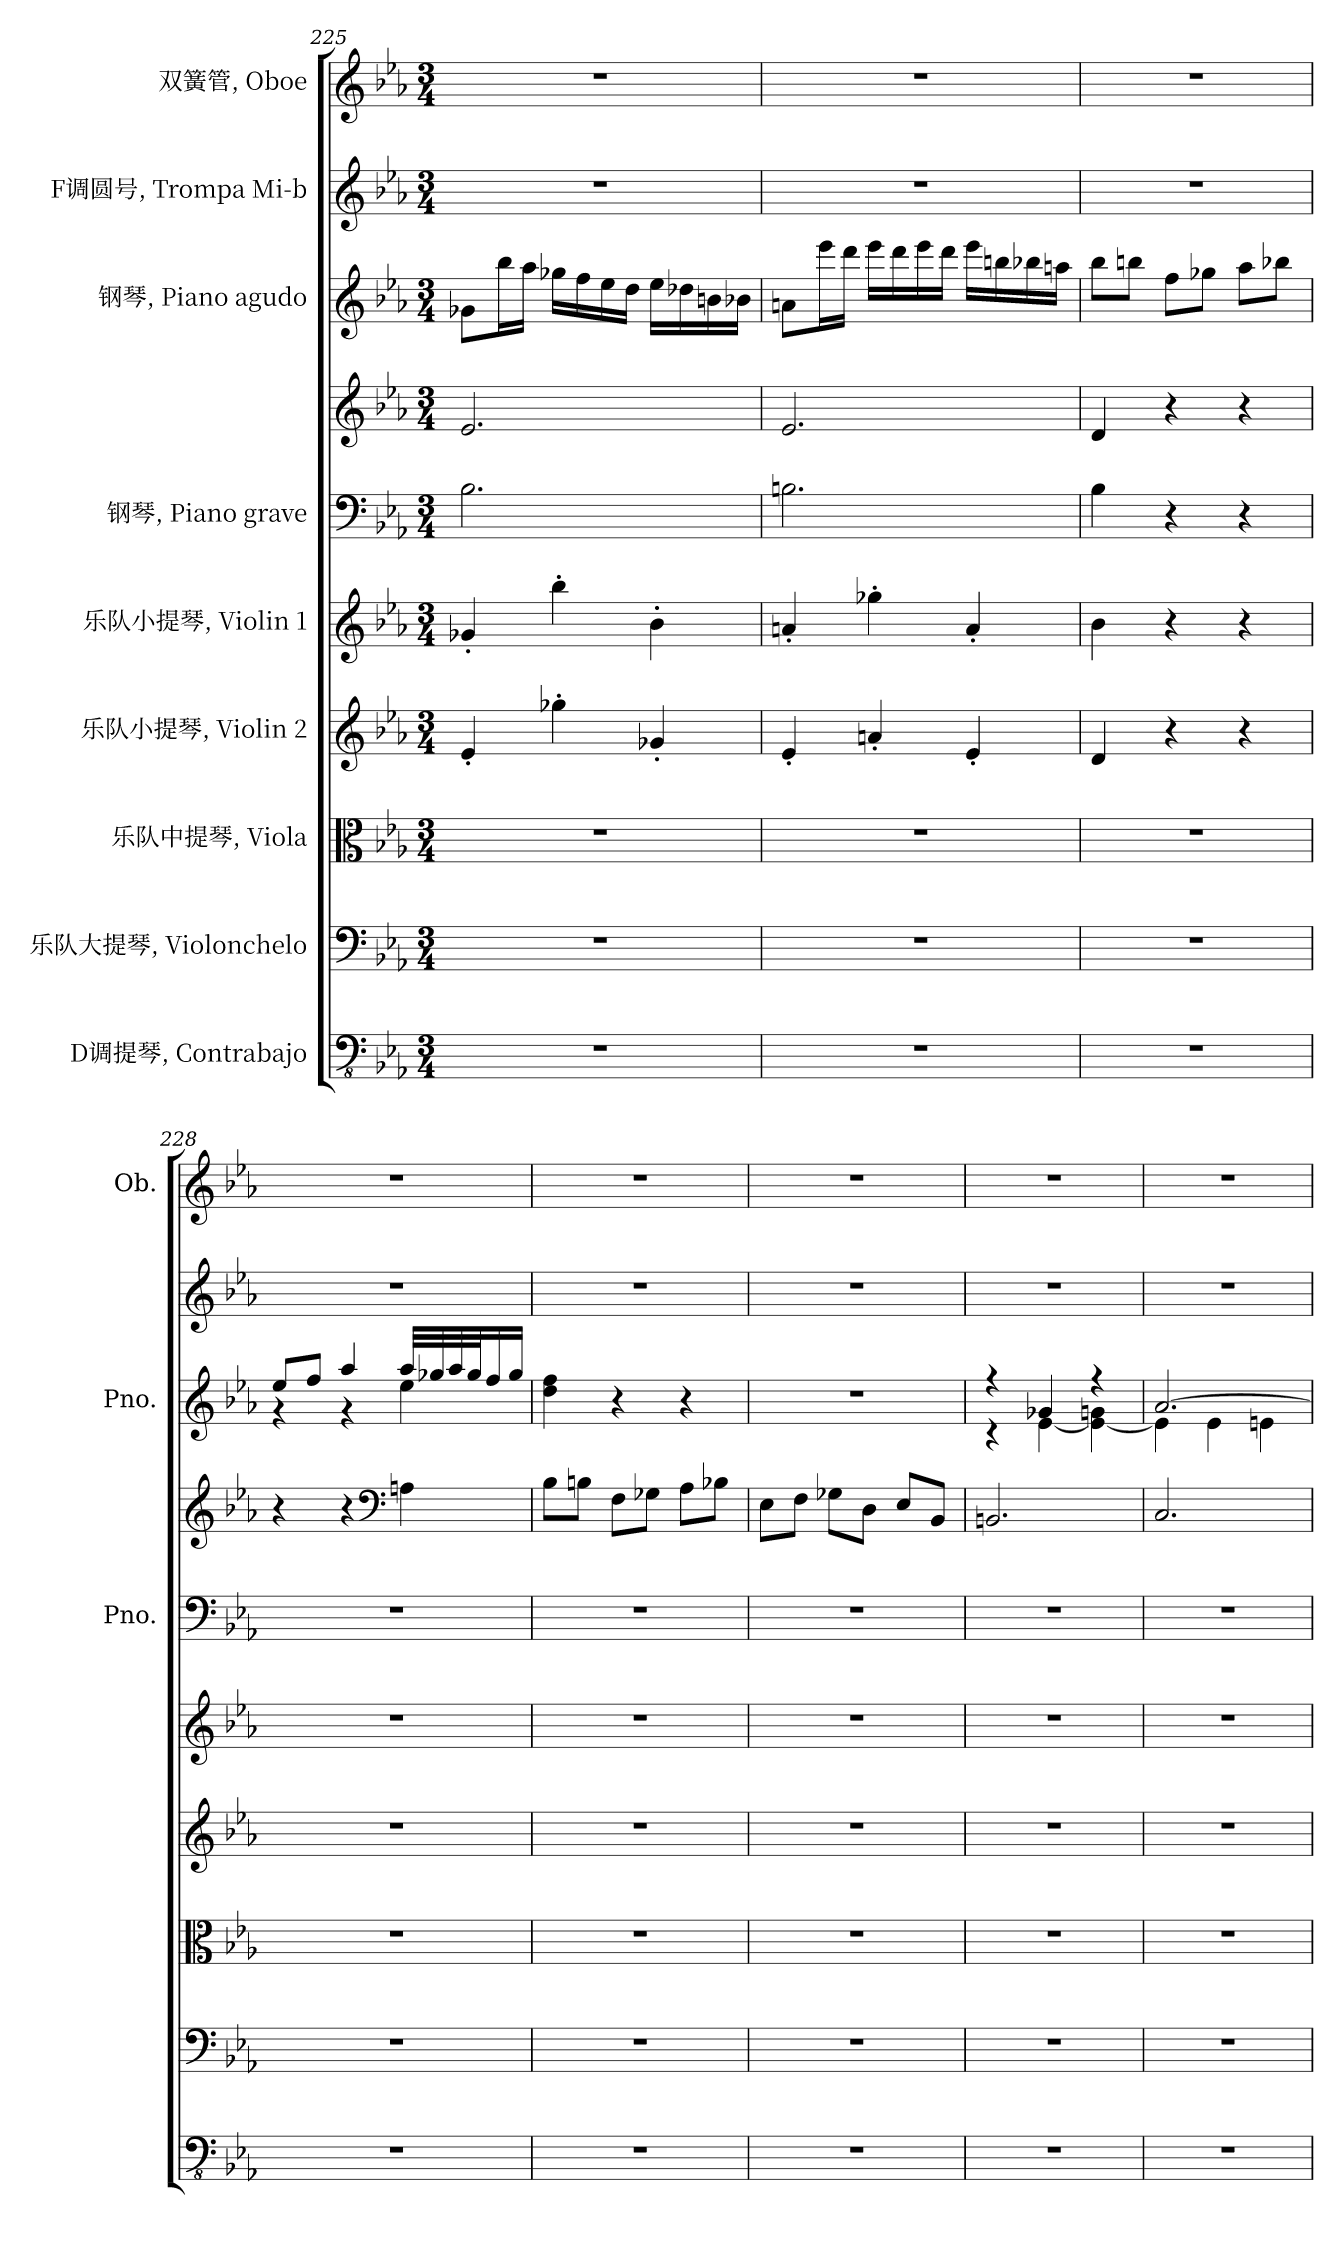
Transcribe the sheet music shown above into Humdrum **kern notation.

**kern	**kern	**kern	**kern	**kern	**kern	**kern	**kern	**kern	**kern
*part9	*part8	*part7	*part6	*part5	*part4	*part4	*part3	*part2	*part1
*staff10	*staff9	*staff8	*staff7	*staff6	*staff5	*staff4	*staff3	*staff2	*staff1
*I"D调提琴, Contrabajo	*I"乐队大提琴, Violonchelo	*I"乐队中提琴, Viola	*I"乐队小提琴, Violin 2	*I"乐队小提琴, Violin 1	*I"钢琴, Piano grave	*	*I"钢琴, Piano agudo	*I"F调圆号, Trompa Mi-b	*I"双簧管, Oboe
*	*	*	*	*	*I'Pno.	*	*I'Pno.	*	*I'Ob.
!!LO:PB:g=z
*clefFv4	*clefF4	*clefC3	*clefG2	*clefG2	*clefF4	*clefG2	*clefG2	*clefG2	*clefG2
*ITrd7c12	*	*	*	*	*	*	*	*ITrd4c7	*
*k[b-e-a-]	*k[b-e-a-]	*k[b-e-a-]	*k[b-e-a-]	*k[b-e-a-]	*k[b-e-a-]	*k[b-e-a-]	*k[b-e-a-]	*k[b-e-a-d-]	*k[b-e-a-]
*M3/4	*M3/4	*M3/4	*M3/4	*M3/4	*M3/4	*M3/4	*M3/4	*M3/4	*M3/4
=225	=225	=225	=225	=225	=225	=225	=225	=225	=225
2.r	2.r	2.r	4e-'/	4g-X'/	2.B-\	2.e-/	8g-X\L	2.r	2.r
.	.	.	.	.	.	.	16bb-\L	.	.
.	.	.	.	.	.	.	16aa-\JJ	.	.
.	.	.	4gg-X'\	4bb-'\	.	.	16gg-X\LL	.	.
.	.	.	.	.	.	.	16ff\	.	.
.	.	.	.	.	.	.	16ee-\	.	.
.	.	.	.	.	.	.	16dd\JJ	.	.
.	.	.	4g-X'/	4b-'\	.	.	16ee-\LL	.	.
.	.	.	.	.	.	.	16dd-X\	.	.
.	.	.	.	.	.	.	16bn\	.	.
.	.	.	.	.	.	.	16b-X\JJ	.	.
=226	=226	=226	=226	=226	=226	=226	=226	=226	=226
2.r	2.r	2.r	4e-'/	4an'/	2.Bn\	2.e-/	8an\L	2.r	2.r
.	.	.	.	.	.	.	16eee-\L	.	.
.	.	.	.	.	.	.	16ddd\JJ	.	.
.	.	.	4an'/	4gg-X'\	.	.	16eee-\LL	.	.
.	.	.	.	.	.	.	16ddd\	.	.
.	.	.	.	.	.	.	16eee-\	.	.
.	.	.	.	.	.	.	16ddd\JJ	.	.
.	.	.	4e-'/	4a'/	.	.	16eee-\LL	.	.
.	.	.	.	.	.	.	16bbn\	.	.
.	.	.	.	.	.	.	16bb-X\	.	.
.	.	.	.	.	.	.	16aan\JJ	.	.
=227	=227	=227	=227	=227	=227	=227	=227	=227	=227
*	*	*	*	*	*	*	*	*	*MM140
2.r	2.r	2.r	4d/	4b-\	4B-\	4d/	8bb-\L	2.r	2.r
.	.	.	.	.	.	.	8bbn\J	.	.
.	.	.	4r	4r	4r	4r	8ff\L	.	.
.	.	.	.	.	.	.	8gg-X\J	.	.
.	.	.	4r	4r	4r	4r	8aa-\L	.	.
.	.	.	.	.	.	.	8bb-X\J	.	.
!!LO:PB:g=z
=228	=228	=228	=228	=228	=228	=228	=228	=228	=228
*	*	*	*	*	*	*	*^	*	*
2.r	2.r	2.r	2.r	2.r	2.r	4r	8ee-/L	4r	2.r	2.r
.	.	.	.	.	.	.	8ff/J	.	.	.
.	.	.	.	.	.	4r	4aa-/	4r	.	.
*	*	*	*	*	*	*clefF4	*	*	*	*
.	.	.	.	.	.	4An\	32aa-/LLL	4ee-\	.	.
.	.	.	.	.	.	.	32gg-X/	.	.	.
.	.	.	.	.	.	.	32aa-/	.	.	.
.	.	.	.	.	.	.	32gg-/J	.	.	.
.	.	.	.	.	.	.	16ff/	.	.	.
.	.	.	.	.	.	.	16gg-/JJ	.	.	.
*	*	*	*	*	*	*	*v	*v	*	*
=229	=229	=229	=229	=229	=229	=229	=229	=229	=229
2.r	2.r	2.r	2.r	2.r	2.r	8B-\L	4dd\ 4ff\	2.r	2.r
.	.	.	.	.	.	8Bn\J	.	.	.
.	.	.	.	.	.	8F\L	4r	.	.
.	.	.	.	.	.	8G-X\J	.	.	.
.	.	.	.	.	.	8A-\L	4r	.	.
.	.	.	.	.	.	8B-X\J	.	.	.
=230	=230	=230	=230	=230	=230	=230	=230	=230	=230
*	*	*	*	*	*	*	*	*	*MM135
2.r	2.r	2.r	2.r	2.r	2.r	8E-\L	2.r	2.r	2.r
.	.	.	.	.	.	8F\J	.	.	.
.	.	.	.	.	.	8G-X\L	.	.	.
.	.	.	.	.	.	8D\J	.	.	.
.	.	.	.	.	.	8E-/L	.	.	.
.	.	.	.	.	.	8BB-/J	.	.	.
=231	=231	=231	=231	=231	=231	=231	=231	=231	=231
*	*	*	*	*	*	*	*	*	*MM130
*	*	*	*	*	*	*	*^	*	*
2.r	2.r	2.r	2.r	2.r	2.r	2.BBn/	4r	4r	2.r	2.r
.	.	.	.	.	.	.	4g-X/	[4e-\	.	.
.	.	.	.	.	.	.	4r	4e-\_ 4gn\	.	.
=232	=232	=232	=232	=232	=232	=232	=232	=232	=232	=232
2.r	2.r	2.r	2.r	2.r	2.r	2.C/	[2.a-/	4e-\]	2.r	2.r
.	.	.	.	.	.	.	.	4e-\	.	.
.	.	.	.	.	.	.	.	4en\	.	.
*	*	*	*	*	*	*	*v	*v	*	*
=	=	=	=	=	=	=	=	=	=
*-	*-	*-	*-	*-	*-	*-	*-	*-	*-
